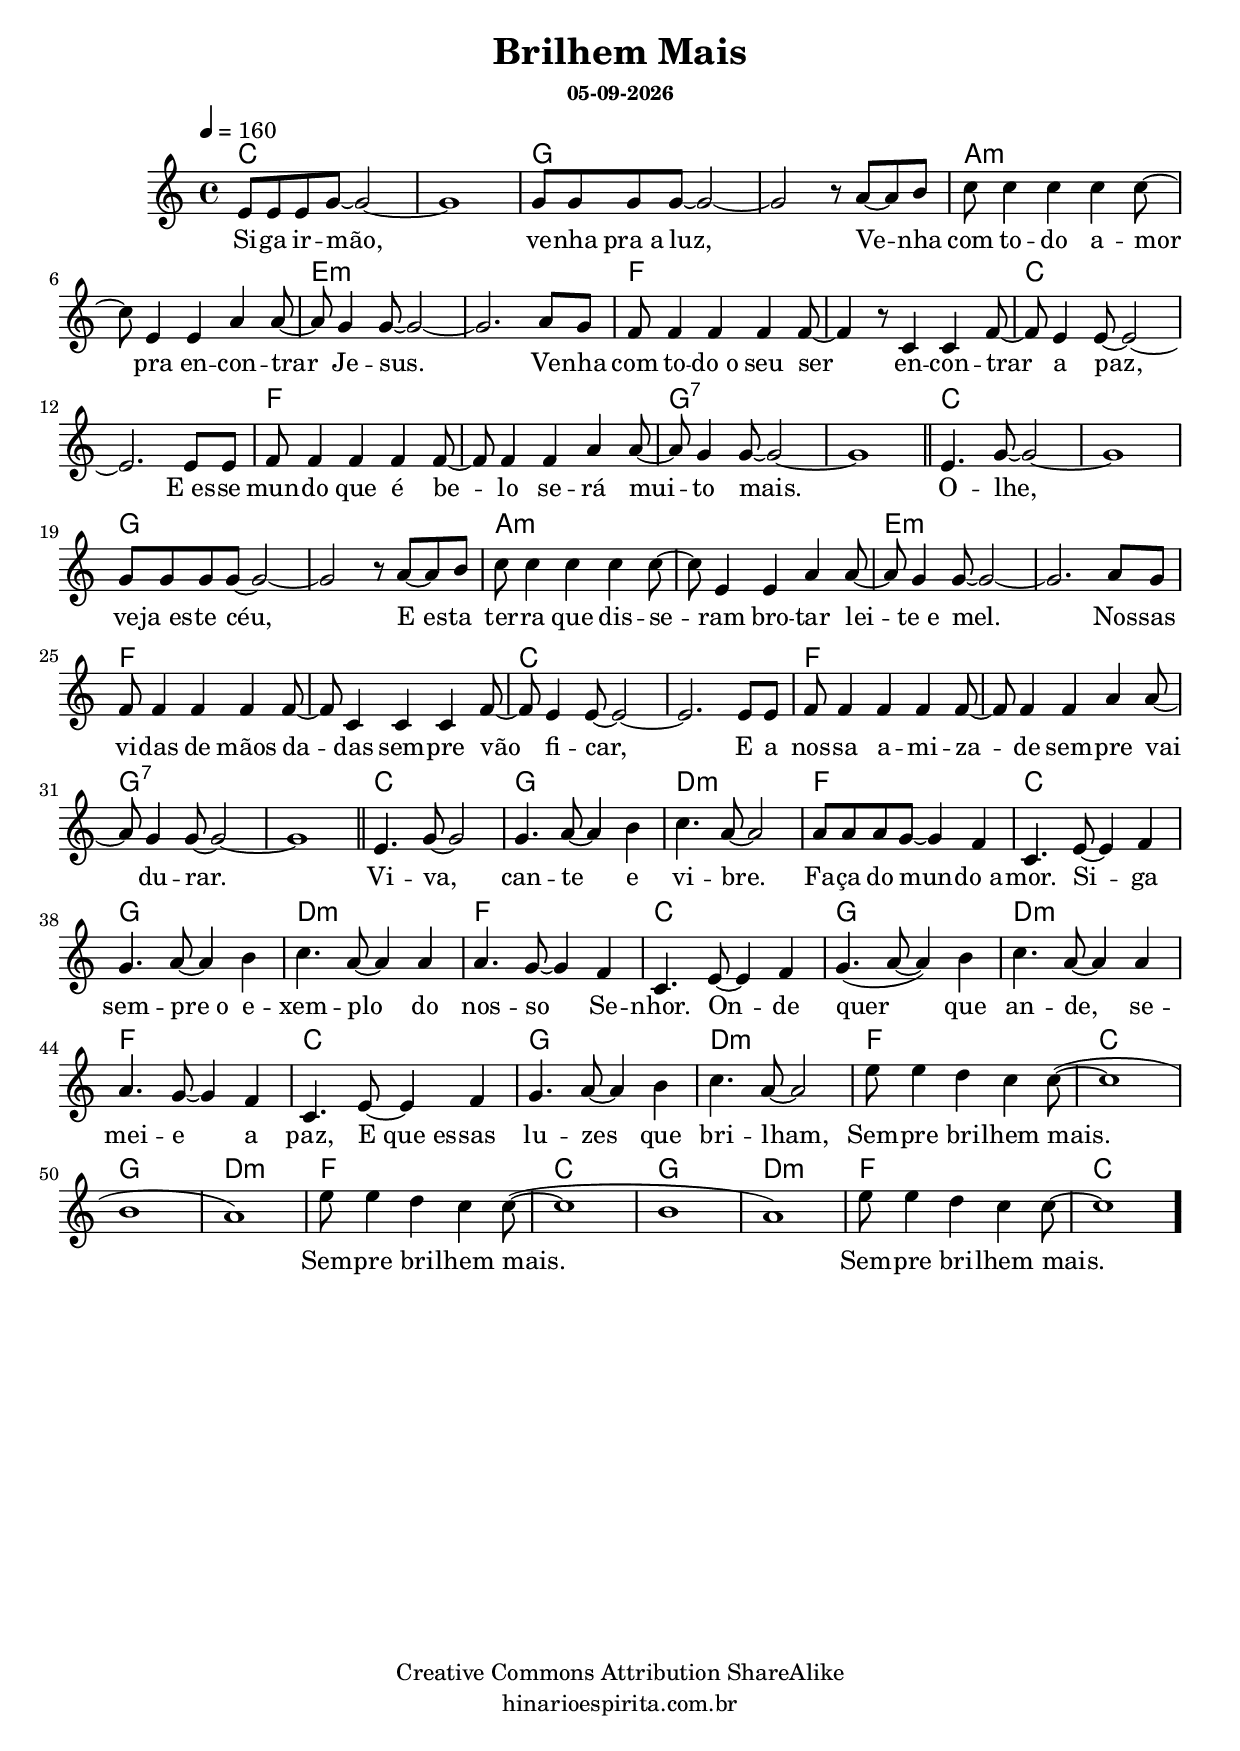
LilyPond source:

\version "2.16.0"
\pointAndClickOff

\header {
  title = "Brilhem Mais"
  subsubtitle = #(strftime "%d-%m-%Y" (localtime (current-time)))
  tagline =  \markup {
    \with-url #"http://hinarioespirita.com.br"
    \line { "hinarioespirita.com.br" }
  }
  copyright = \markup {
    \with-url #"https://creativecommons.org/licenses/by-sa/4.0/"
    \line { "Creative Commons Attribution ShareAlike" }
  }
}

melodia = \relative c' {
  \key c \major
  \time 4/4
  \tempo 4 = 160
  \clef treble

  e8 e e g~ g2~ | g1 | g8 g g g~ g2~ | g2 r8 a8~ a b |
  c8 c4 c c c8~ | c e,4 e a a8~ | a g4 g8~ g2~ | g2. a8 g | 
  f f4 f f f8~ | f4 r8 c4 c f8~ | f e4 e8~ e2~ | e2. e8 e |
  f f4 f f f8~ | f f4 f a a8~ | a g4 g8~ g2~ | g1 \bar "||"
  
  e4. g8~ g2~ | g1 | g8 g g g~ g2~ | g2 r8 a8~ a b |
  c8 c4 c c c8~ | c e,4 e a a8~ | a g4 g8~ g2~ | g2. a8 g | 
  f f4 f f f8~ | f c4 c c f8~ | f e4 e8~ e2~ | e2. e8 e |
  f f4 f f f8~ | f f4 f a a8~ | a g4 g8~ g2~ | g1 \bar "||"
  
  e4. g8~ g2 | g4. a8~ a4 b | c4. a8~ a2 | a8 a a g~ g4 f |
  c4. e8~ e4 f | g4. a8~ a4 b | c4. a8~ a4 a | a4. g8~ g4 f |
  c4. e8~ e4 f | g4.( a8~ a4) b | c4. a8~ a4 a | a4. g8~ g4 f |
  c4. e8~ e4 f | g4. a8~ a4 b | c4. a8~ a2 | e'8 e4 d c c8~( |
  
  c1 | b | a) | e'8 e4 d c c8~( |
  c1 | b | a) | e'8 e4 d c c8~ | c1
  \bar "."
}

letra = \lyricmode {
  Si -- ga ir -- mão, ve -- nha pra_a luz,  
  Ve -- nha com to -- do a -- mor pra en -- con -- trar Je -- sus.  
  Ve -- nha com to -- do_o seu ser en -- con -- trar a paz,  
  E_es -- se mun -- do que é be -- lo se -- rá mui -- to mais.  
    
  O -- lhe, ve -- ja_es -- te céu,  
  E_es -- ta ter -- ra que dis -- se -- ram bro -- tar lei -- te_e mel.  
  Nos -- sas vi -- das de mãos da -- das sem -- pre vão fi -- car,  
  E a nos -- sa a -- mi -- za -- de sem -- pre vai du -- rar.  
    
  Vi -- va, can -- te e vi -- bre.  
  Fa -- ça do mun -- do_a -- mor.  
  Si -- ga sem -- pre_o e -- xem -- plo do nos -- so Se -- nhor.  
  On -- de quer que an -- de, se -- mei -- e a paz,  
  E_que_es -- sas lu -- zes que bri -- lham,  
  Sem -- pre bri -- lhem mais.  
  Sem -- pre bri -- lhem mais.  
  Sem -- pre bri -- lhem mais.  
}

harmonia = \chordmode {
  c\breve g a:m e:m f c f g:7
  c g a:m e:m f c f g:7
  
  c1 g d:m f
  c g d:m f
  c g d:m f
  c g d:m f
  c g d:m f
  c g d:m f
  c
}

\score {
  <<
    \new ChordNames { \harmonia }
    \new Staff <<
      \new Voice = "melodia" { \melodia }
      \lyricsto "melodia" \new Lyrics \letra
      \set Staff.midiInstrument = #"acoustic grand"
    >>
  >>
  \layout {}
  \midi {}
}
